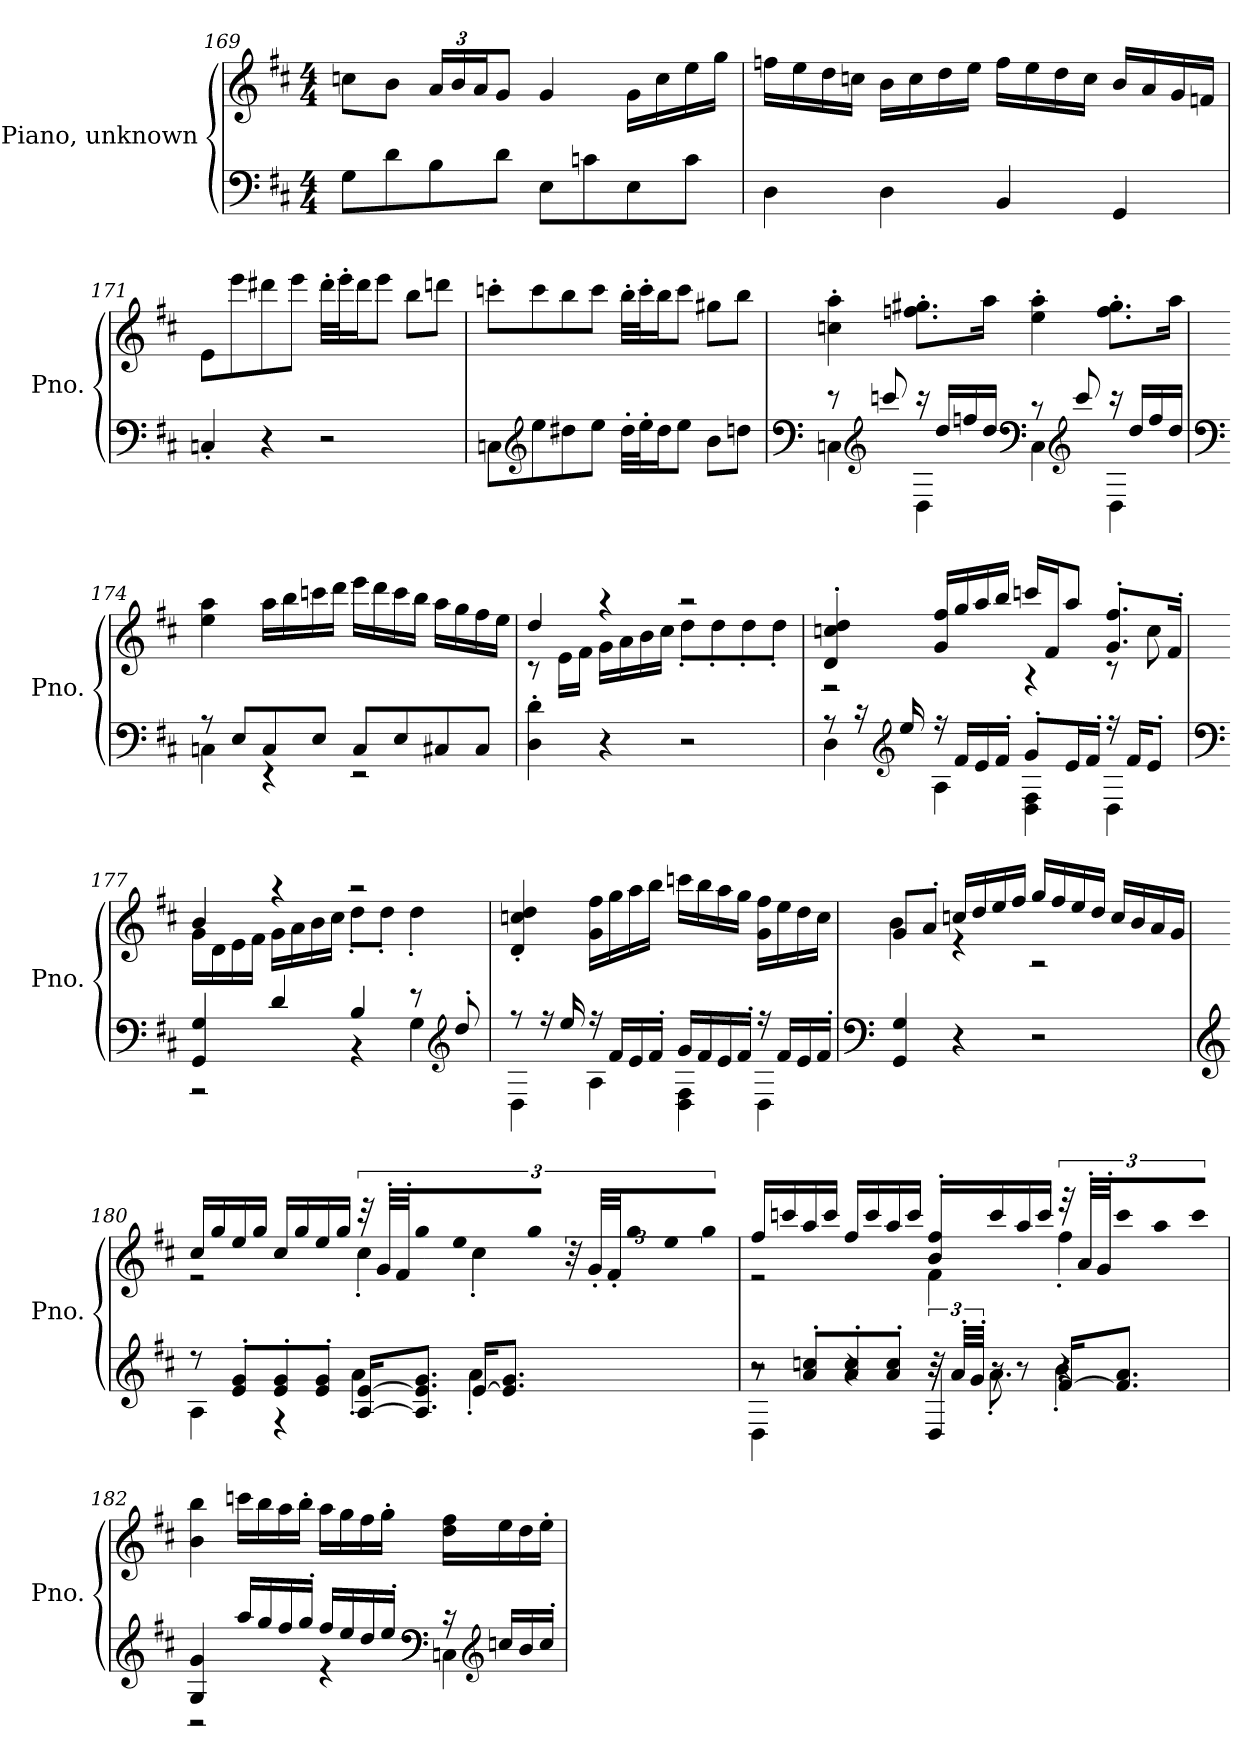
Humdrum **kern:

**kern	**kern
*part1	*part1
*staff2	*staff1
*I"Piano, unknown	*
*I'Pno.	*
*clefF4	*clefG2
*k[f#c#]	*k[f#c#]
*M4/4	*M4/4
=169	=169
8G\L	8ccn\L
8d\	8b\J
*	*Xbrackettup
8B\	24a/LL
.	24b/
.	24a/J
8d\J	8g/J
8E\L	4g/
8cn\	.
8E\	16g\LL
.	16cc\
8c\J	16ee\
.	16gg\JJ
=170	=170
4D\	16ffn\LL
.	16ee\
.	16dd\
.	16ccn\JJ
4D\	16b\LL
.	16cc\
.	16dd\
.	16ee\JJ
4BB/	16ff\LL
.	16ee\
.	16dd\
.	16cc\JJ
4GG/	16b/LL
.	16a/
.	16g/
.	16fn/JJ
!!LO:LB:g=z
=171	=171
4Cn'/	8e\L
.	8eee\
4r	8ddd#X\
.	8eee\J
2r	32ddd#'\LLL
.	32eee'\J
.	16ddd#\J
.	8eee\J
.	8bb\L
.	8dddn\J
=172	=172
8Cn\L	8cccn'\L
*clefG2	*
8ee\	8ccc\
8dd#X\	8bb\
8ee\J	8ccc\J
32dd#'\LLL	32bb'\LLL
32ee'\J	32ccc'\J
16dd#\J	16bb\J
8ee\J	8ccc\J
8b\L	8gg#X\L
8ddn\J	8bb\J
!!LO:PB:g=z
=173	=173
*clefF4	*
*^	*
8r	4Cn\	4ccn\' 4aa\'
*clefG2	*	*
8cccn/	.	.
16r	4D\	8.ffn\' 8.gg#X\'L
16dd/LL	.	.
16ffn/	.	.
16dd/JJ	.	16aa\Jk
*clefF4	*	*
8r	4C\	4ee\' 4aa\'
*clefG2	*	*
8ccc/	.	.
16r	4D\	8.ff\' 8.gg#\'L
16dd/LL	.	.
16ff/	.	.
16dd/JJ	.	16aa\Jk
=174	=174	=174
*clefF4	*	*
8r	4Cn\	4ee\ 4aa\
8E/L	.	.
8C/	4r	16aa\LL
.	.	16bb\
8E/J	.	16cccn\
.	.	16ddd\JJ
8C/L	2r	16eee\LL
.	.	16ddd\
8E/	.	16ccc\
.	.	16bb\JJ
8C#X/	.	16aa\LL
.	.	16gg\
8C#/J	.	16ff#\
.	.	16ee\JJ
*v	*v	*
!!LO:LB:g=z
=175	=175
*	*^
4D\' 4d\'	4dd/	8r
.	.	16e\LL
.	.	16f#\JJ
4r	4r	16g\LL
.	.	16a\
.	.	16b\
.	.	16cc#\JJ
2r	2r	8dd'\L
.	.	8dd'\
.	.	8dd'\
.	.	8dd'\J
=176	=176	=176
*^	*	*
8r	4D\	4d/' 4ccn/' 4dd/'	2r
16r	.	.	.
*clefG2	*	*	*
16ee/	.	.	.
16r	4A\	16g/ 16ff#/LL	.
16f#/LL	.	16gg/	.
16e/	.	16aa/	.
16f#'/JJ	.	16bb/JJ	.
8g'/L	4D\ 4F#\	16cccn/LL	4r
.	.	16f#/J	.
16e/L	.	8aa/J	.
16f#'/JJ	.	.	.
16r	4D\	8.g/' 8.ff#/'L	8r
16f#/KL	.	.	.
8e'/J	.	.	8cc\
.	.	16f#'/Jk	.
!!LO:LB:g=z	!!
=177	=177	=177	=177
*clefF4	*	*	*
4GG/ 4G/	2r	4b/	16g\LL
.	.	.	16d\
.	.	.	16e\
.	.	.	16f#\JJ
4d/	.	4r	16g\LL
.	.	.	16a\
.	.	.	16b\
.	.	.	16cc#\JJ
4B/	4r	2r	8dd'\L
.	.	.	8dd'\J
8r	4G\	.	4dd'\
*clefG2	*	*	*
8dd'/	.	.	.
*	*	*v	*v
=178	=178	=178
8r	4D\	4d/' 4ccn/' 4dd/'
16r	.	.
16ee/	.	.
16r	4A\	16g\ 16ff#\LL
16f#/LL	.	16gg\
16e/	.	16aa\
16f#'/JJ	.	16bb\JJ
16g/LL	4D\ 4F#\	16cccn\LL
16f#/	.	16bb\
16e/	.	16aa\
16f#'/JJ	.	16gg\JJ
16r	4D\	16g\ 16ff#\LL
16f#/LL	.	16ee\
16e/	.	16dd\
16f#'/JJ	.	16cc\JJ
*v	*v	*
!!LO:LB:g=z
=179	=179
*clefF4	*
*	*^
4GG/ 4G/	8g/L	4b\
.	8a'/J	.
4r	16ccn/LL	4r
.	16dd/	.
.	16ee/	.
.	16ff#/JJ	.
2r	16gg/LL	2r
.	16ff#/	.
.	16ee/	.
.	16dd/JJ	.
.	16cc/LL	.
.	16b/	.
.	16a/	.
.	16g/JJ	.
=180	=180	=180
*clefG2	*	*
*^	*	*
8r	4A\	16cc#/LL	2r
.	.	16gg/	.
8e/' 8g/'L	.	16ee/	.
.	.	16gg/JJ	.
8e/' 8g/'	4r	16cc#/LL	.
.	.	16gg/	.
8e/' 8g/'J	.	16ee/	.
.	.	16gg/JJ	.
*	*	*brackettup	*
[16A/ [16e/KL	4a'\	48r	4cc#'\
.	.	48g'/LLL	.
.	.	48f#'/J	.
8.A/] 8.e/] 8.g/J	.	16gg/	.
.	.	16ee/	.
.	.	16gg/JJ	.
[16e/KL	4a'\	48r	4cc#'\
.	.	48g'/LLL	.
.	.	48f#'/J	.
8.e/] 8.g/J	.	16gg/	.
.	.	16ee/	.
.	.	16gg/JJ	.
!!LO:LB:g=z	!!
=181	=181	=181	=181
*	*^	*	*
8r	4D\	2r	16ff#/LL	2r
.	.	.	16cccn/	.
8a/' 8ccn/'L	.	.	16aa/	.
.	.	.	16ccc/JJ	.
8a/' 8cc/'	4r	.	16ff#/LL	.
.	.	.	16ccc/	.
8a/' 8cc/'J	.	.	16aa/	.
.	.	.	16ccc/JJ	.
48r	16r	4D/	16b/' 16ff#/'LL	4f#\
48a'/LLL	.	.	.	.
48g'/JJJ	.	.	.	.
16r	8.a'\	.	16ccc/	.
8r	.	.	16aa/	.
.	.	.	16ccc/JJ	.
[16f#/KL	4b'\	4r	48r	4ff#'\
.	.	.	48a'/LLL	.
.	.	.	48g'/J	.
8.f#/] 8.a/J	.	.	16ccc/	.
.	.	.	16aa/	.
.	.	.	16ccc/JJ	.
*	*v	*v	*	*
*	*	*v	*v
=182	=182	=182
4G/ 4g/	2r	4b\ 4bb\
16aa/LL	.	16cccn\LL
16gg/	.	16bb\
16ff#/	.	16aa\
16gg'/JJ	.	16bb'\JJ
16ff#/LL	4r	16aa\LL
16ee/	.	16gg\
16dd/	.	16ff#\
16ee'/JJ	.	16gg'\JJ
*clefF4	*	*
16r	4Cn\	16dd\ 16ff#\LL
*clefG2	*	*
16ccn/LL	.	16ee\
16b/	.	16dd\
16cc'/JJ	.	16ee'\JJ
*v	*v	*
=	=
*-	*-
